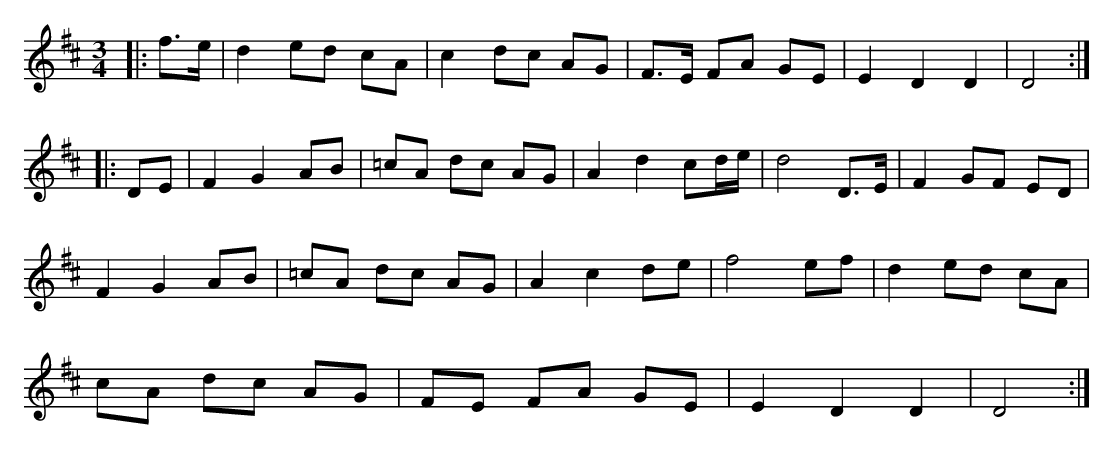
X:1
M:3/4
K:D
|:f>e|d2 ed cA|c2 dc AG|F>E FA GE|E2 D2 D2|D4:|
|:DE|F2 G2 AB|=cA dc AG|A2 d2 cd/e/|d4 D>E|F2 GF ED|
F2 G2 AB|=cA dc AG|A2 c2 de|f4 ef|d2 ed cA|
cA dc AG|FE FA GE|E2 D2 D2|D4:|
